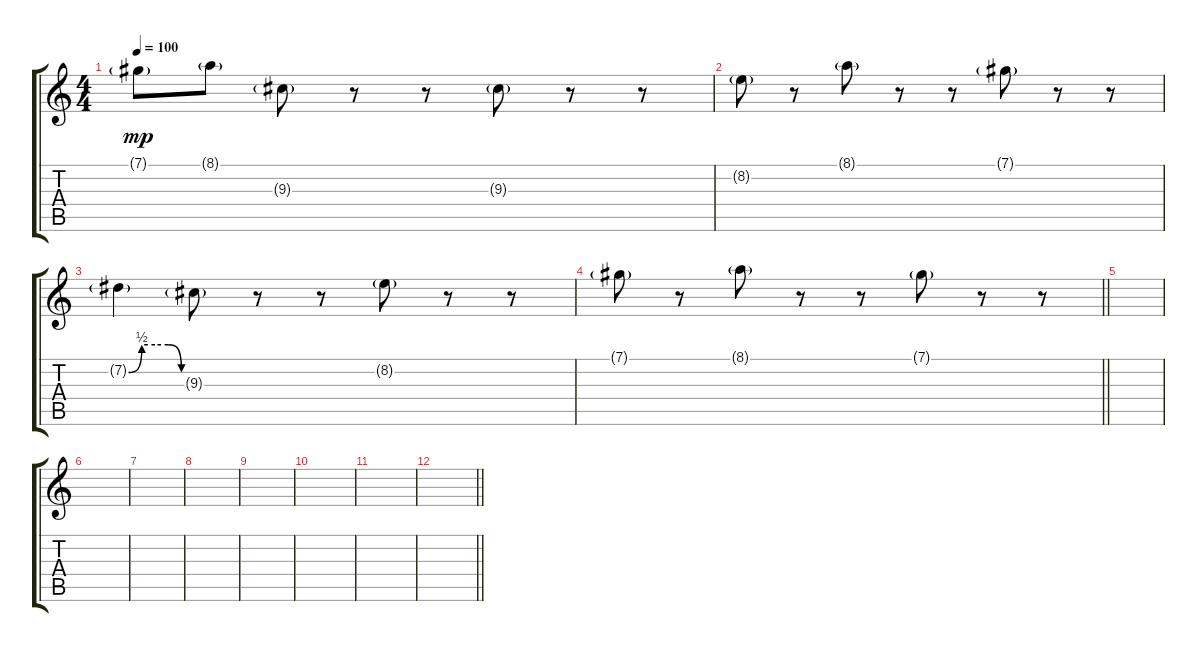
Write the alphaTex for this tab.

\track "" {instrument electricguitarclean}
\staff {score tabs}
\tuning (Db4 Ab3 E3 B2 Gb2 B1) {hide}
\ts (4 4)
\tempo 100
\clef g2
\ks c
7.1{g}.8{dy mp} 8.1{g}.8 9.3{g}.8 r.8 r.8 9.3{g}.8 r.8 r.8 |
8.2{g}.8 r.8 8.1{g}.8 r.8 r.8 7.1{g}.8 r.8 r.8 |
7.2{be (custom 0 0 15 2 30 2 45 2 60 0) g}.4 9.3{g}.8 r.8 r.8 8.2{g}.8 r.8 r.8 |
\barLineRight lightlight
7.1{g}.8 r.8 8.1{g}.8 r.8 r.8 7.1{g}.8 r.8 r.8 |
|
|
|
|
|
|
|
\barLineRight lightlight
